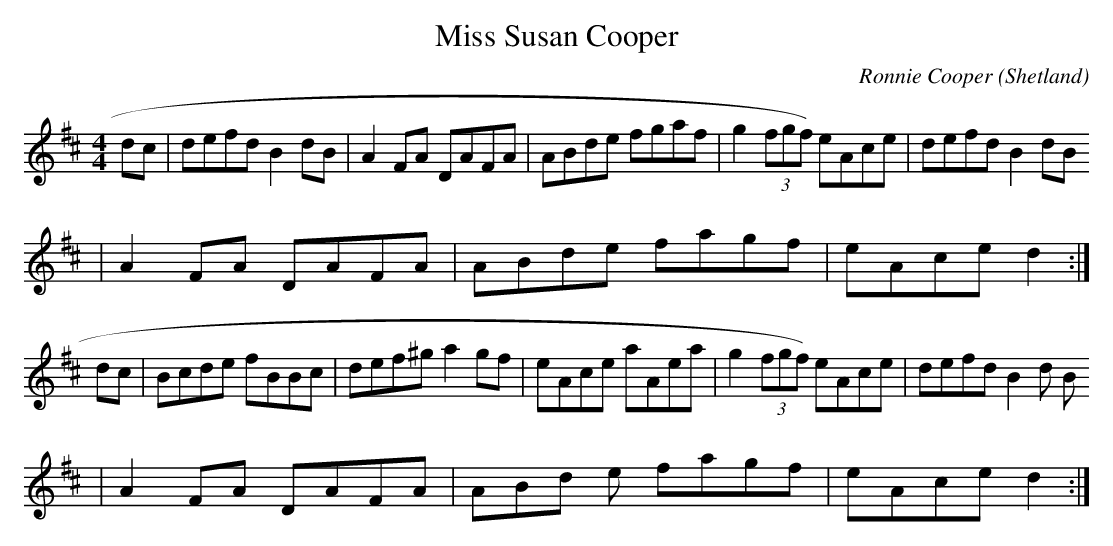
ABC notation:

X:1
T:Miss Susan Cooper
M:4/4
L:1/8
C:Ronnie Cooper
O:Shetland
K:D
dc|defd B2dB|A2FA DAFA|ABde fgaf|g2 (3fgf) eAce|defd B2dB
|A2FA DAFA|ABde fagf|eAce d2:|
dc|Bcde fBBc|def^g a2gf|eAce aAea|g2 (3fgf) eAce|defd B2d B
|A2FA DAFA|ABd e fagf|eAce d2:|
